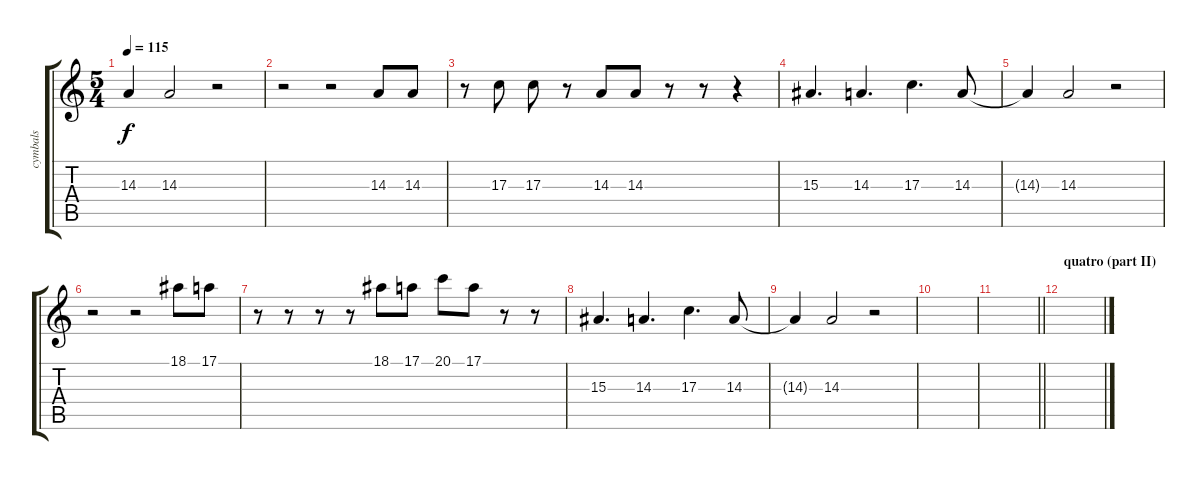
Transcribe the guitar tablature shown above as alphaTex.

\track ("cymbals" "cymbals") {instrument vibraphone}
\staff {score tabs}
\tuning (E4 B3 G3 D3 A2 D2) {hide}
\ts (5 4)
\tempo 115
\clef g2
\ks c
14.3{t}.4{dy f} 14.3.2 r.2 |
r.2 r.2 14.3.8 14.3.8 |
r.8 17.3.8 17.3.8 r.8 14.3.8 14.3.8 r.8 r.8 r.4 |
15.3.4{d} 14.3.4{d} 17.3.4{d} 14.3.8 |
14.3{t}.4 14.3.2 r.2 |
r.2 r.2 18.1.8 17.1.8 |
r.8 r.8 r.8 r.8 18.1.8 17.1.8 20.1.8 17.1.8 r.8 r.8 |
15.3.4{d} 14.3.4{d} 17.3.4{d} 14.3.8 |
14.3{t}.4 14.3.2 r.2 |
|
\barLineRight lightlight
|
\section ("" "quatro (part II)")
